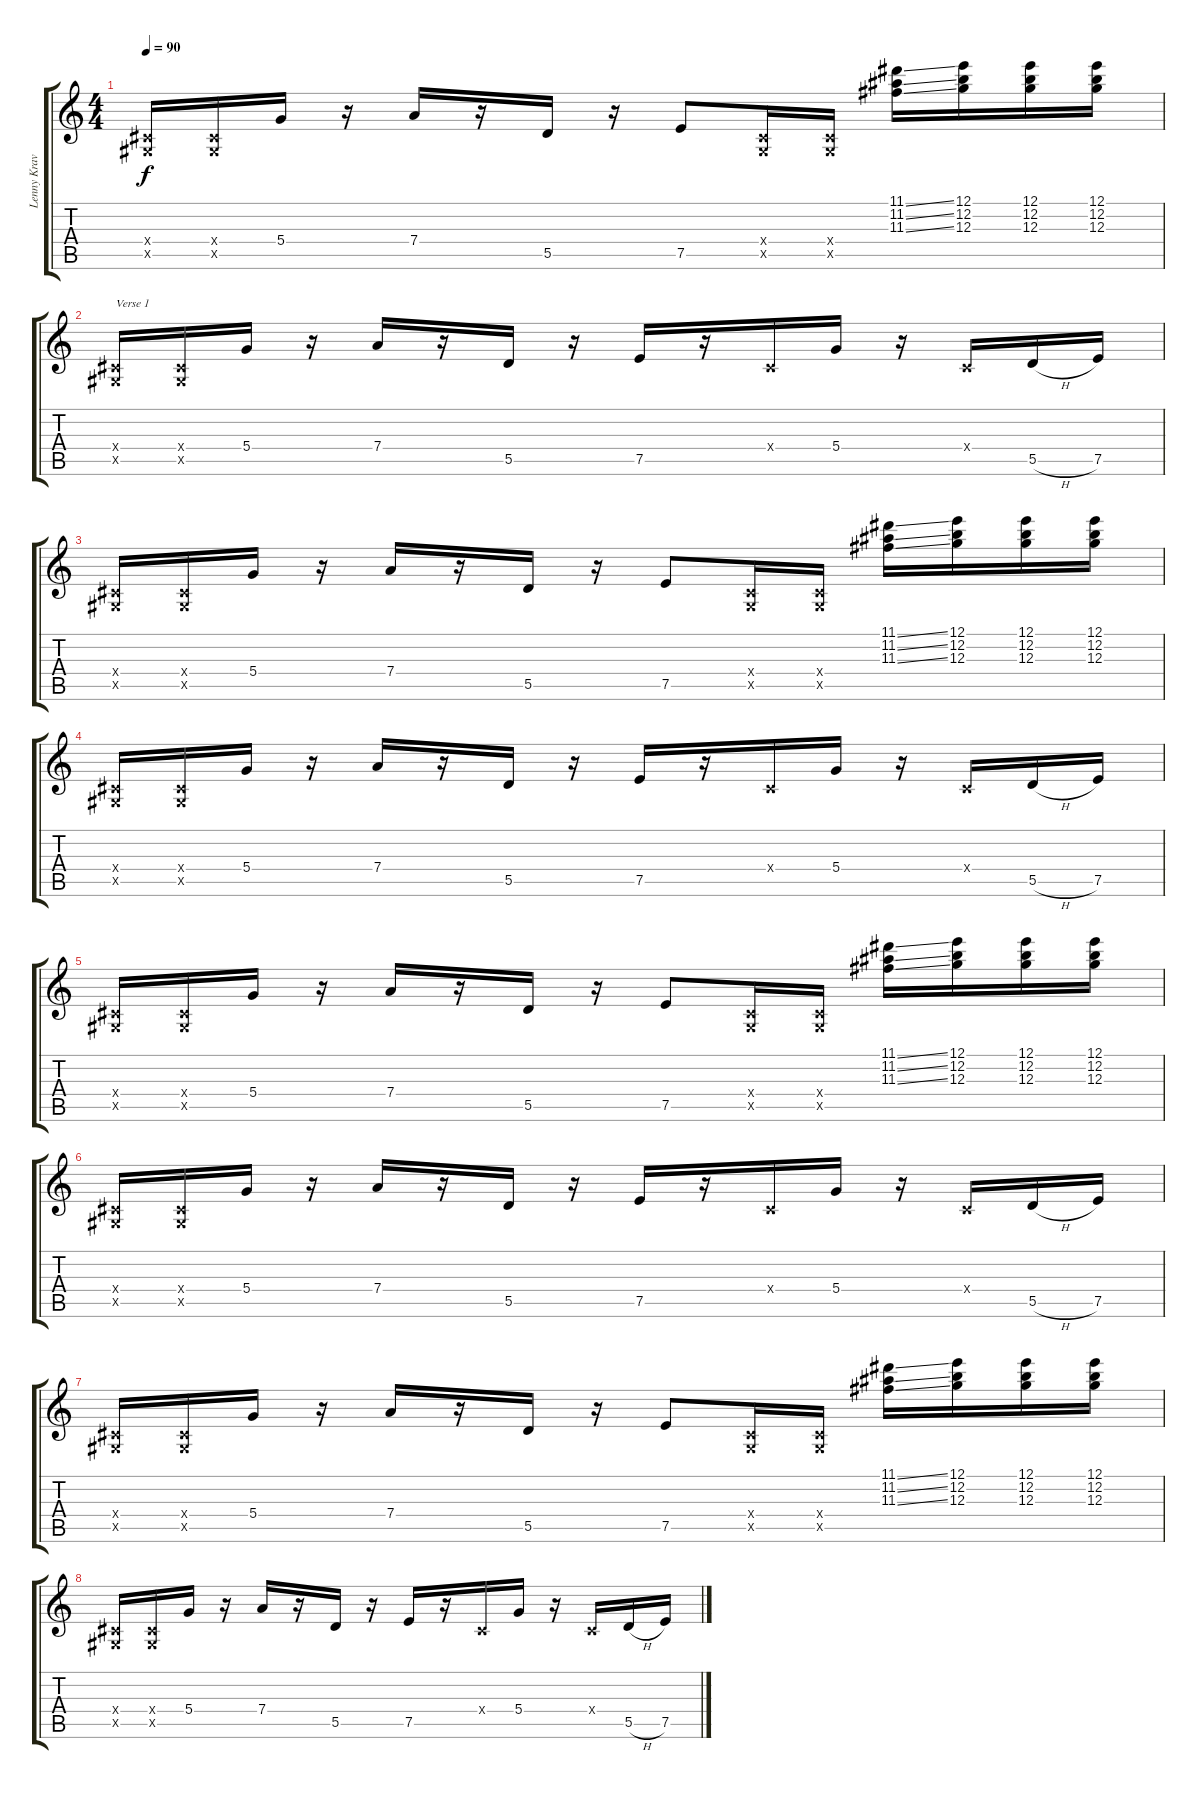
\track ("Lenny Kravitz" "Lenny Krav") {instrument overdrivenguitar}
\staff {score tabs}
\tuning (E4 B3 G3 D3 A2 E2) {hide}
\ts (4 4)
\tempo 90
\clef g2
\ks c
(-1.4{x} -1.5{x}).16{dy f} (-1.4{x} -1.5{x}).16 5.4.16 r.16 7.4.16 r.16 5.5.16 r.16 7.5.8 (-1.4{x} -1.5{x}).16 (-1.4{x} -1.5{x}).16 (11.1{ss} 11.2{ss} 11.3{ss}).16 (12.1 12.2 12.3).16 (12.1 12.2 12.3).16 (12.1 12.2 12.3).16 |
(-1.4{x} -1.5{x}).16{txt "Verse 1"} (-1.4{x} -1.5{x}).16 5.4.16 r.16 7.4.16 r.16 5.5.16 r.16 7.5.16 r.16 -1.4{x}.16 5.4.16 r.16 -1.4{x}.16 5.5{h}.16 7.5.16 |
(-1.4{x} -1.5{x}).16 (-1.4{x} -1.5{x}).16 5.4.16 r.16 7.4.16 r.16 5.5.16 r.16 7.5.8 (-1.4{x} -1.5{x}).16 (-1.4{x} -1.5{x}).16 (11.1{ss} 11.2{ss} 11.3{ss}).16 (12.1 12.2 12.3).16 (12.1 12.2 12.3).16 (12.1 12.2 12.3).16 |
(-1.4{x} -1.5{x}).16 (-1.4{x} -1.5{x}).16 5.4.16 r.16 7.4.16 r.16 5.5.16 r.16 7.5.16 r.16 -1.4{x}.16 5.4.16 r.16 -1.4{x}.16 5.5{h}.16 7.5.16 |
(-1.4{x} -1.5{x}).16 (-1.4{x} -1.5{x}).16 5.4.16 r.16 7.4.16 r.16 5.5.16 r.16 7.5.8 (-1.4{x} -1.5{x}).16 (-1.4{x} -1.5{x}).16 (11.1{ss} 11.2{ss} 11.3{ss}).16 (12.1 12.2 12.3).16 (12.1 12.2 12.3).16 (12.1 12.2 12.3).16 |
(-1.4{x} -1.5{x}).16 (-1.4{x} -1.5{x}).16 5.4.16 r.16 7.4.16 r.16 5.5.16 r.16 7.5.16 r.16 -1.4{x}.16 5.4.16 r.16 -1.4{x}.16 5.5{h}.16 7.5.16 |
(-1.4{x} -1.5{x}).16 (-1.4{x} -1.5{x}).16 5.4.16 r.16 7.4.16 r.16 5.5.16 r.16 7.5.8 (-1.4{x} -1.5{x}).16 (-1.4{x} -1.5{x}).16 (11.1{ss} 11.2{ss} 11.3{ss}).16 (12.1 12.2 12.3).16 (12.1 12.2 12.3).16 (12.1 12.2 12.3).16 |
(-1.4{x} -1.5{x}).16 (-1.4{x} -1.5{x}).16 5.4.16 r.16 7.4.16 r.16 5.5.16 r.16 7.5.16 r.16 -1.4{x}.16 5.4.16 r.16 -1.4{x}.16 5.5{h}.16 7.5.16
